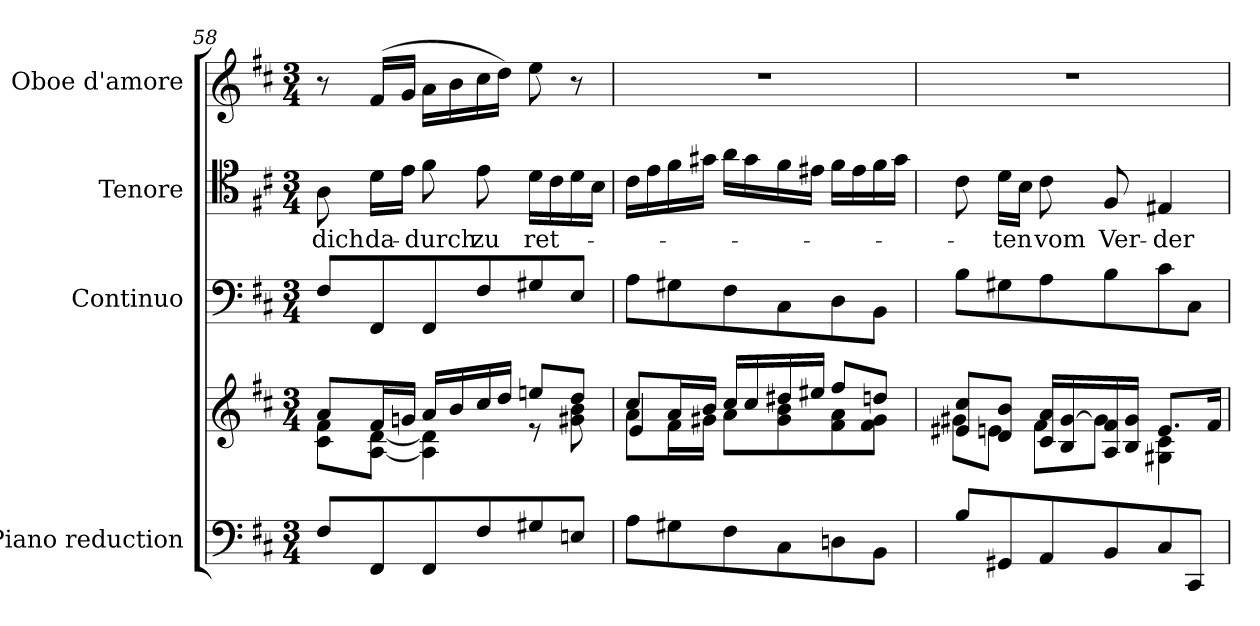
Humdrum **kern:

**kern	**kern	**kern	**kern	**text	**kern
*part4	*part4	*part3	*part2	*part2	*part1
*staff5	*staff4	*staff3	*staff2	*staff2	*staff1
*I"Piano reduction	*	*I"Continuo	*I"Tenore	*	*I"Oboe d'amore
*I'Pno	*	*	*	*	*I'Ob
*clefF4	*clefG2	*clefF4	*clefC4	*	*clefG2
*k[f#c#]	*k[f#c#]	*k[f#c#]	*k[f#c#]	*	*k[f#c#]
*M3/4	*M3/4	*M3/4	*M3/4	*	*M3/4
=58	=58	=58	=58	=58	=58
*	*^	*	*	*	*
!	!	!	!	!	!LO:LY:b	!
8F#/L	8a/L	8c#\ 8f#\L	8F#/L	8A\	dich	8r
!	!	!	!	!	!LO:LY:b	!
8FF#/	16f#/L	[8A\ [8d\J	8FF#/	16d\LL	da-	(16f#/LL
.	16gn/JJ	.	.	16e\JJ	.	16g/JJ
!	!	!	!	!	!LO:LY:b	!
8FF#/	16a/LL	4A\] 4d\]	8FF#/	8f#\	-durch	16a\LL
.	16b/	.	.	.	.	16b\
!	!	!	!	!	!LO:LY:b	!
8F#/	16cc#/	.	8F#/	8e\	zu	16cc#\
.	16dd/JJ	.	.	.	.	16dd\JJ)
!	!	!	!	!	!LO:LY:b	!
8G#X/	8een/L	8r	8G#X/	16d\LL	ret-	8ee\
.	.	.	.	16c#\	.	.
8En/J	8dd/J	8g#X\ 8b\	8E/J	16d\	.	8r
.	.	.	.	16B\JJ	.	.
!!LO:LB:g=z
=59	=59	=59	=59	=59	=59	=59
*	*	*^	*	*	*	*
8A\L	8cc#/L	8a\L	4e/	8A\L	16c#\LL	.	2.r
.	.	.	.	.	16e\	.	.
8G#X\	16a/L	16f#\L	.	8G#X\	16f#\	.	.
.	16b/JJ	16g#X\JJ	.	.	16g#X\JJ	.	.
8F#\	16cc#/LL	8a\L	4ryy	8F#\	16a\LL	.	.
.	16cc#/	.	.	.	16g#\	.	.
8C#\	16dd#X/	8g#\ 8b\	.	8C#\	16f#\	.	.
.	16ee#X/JJ	.	.	.	16e#X\JJ	.	.
8Dn\	8ff#/L	8f#\ 8a\	4ryy	8D\	16f#\LL	.	.
.	.	.	.	.	16e#\	.	.
8BB\J	8ddn/J	8f#\ 8g#\J	.	8BB\J	16f#\	.	.
.	.	.	.	.	16g#\JJ	.	.
*	*	*v	*v	*	*	*	*
=60	=60	=60	=60	=60	=60	=60
8B/L	8e#X/ 8cc#/L	8g#X\L	8B\L	8c#\	.	2.r
!	!	!	!	!	!LO:LY:b	!
8GG#X/	8d/ 8b/J	8en\J	8G#X\	16d\LL	-ten	.
.	.	.	.	16B\JJ	.	.
!	!	!	!	!	!LO:LY:b	!
8AA/	16c#/ 16a/LL	8f#\L	8A\	8c#\	vom	.
.	16B/ [16g#/	.	.	.	.	.
!	!	!	!	!	!LO:LY:b	!
8BB/	16A/ 16f#/	8g#\J]	8B\	8F#/	Ver-	.
.	16B/ 16g#/JJ	.	.	.	.	.
!	!	!	!	!	!LO:LY:b	!
8C#/	8.e/L	4G#X\ 4c#\	8c#\	4E#X/	-der-	.
8CC#/J	.	.	8C#\J	.	.	.
.	16f#/Jk	.	.	.	.	.
*	*v	*v	*	*	*	*
=	=	=	=	=	=
*-	*-	*-	*-	*-	*-
